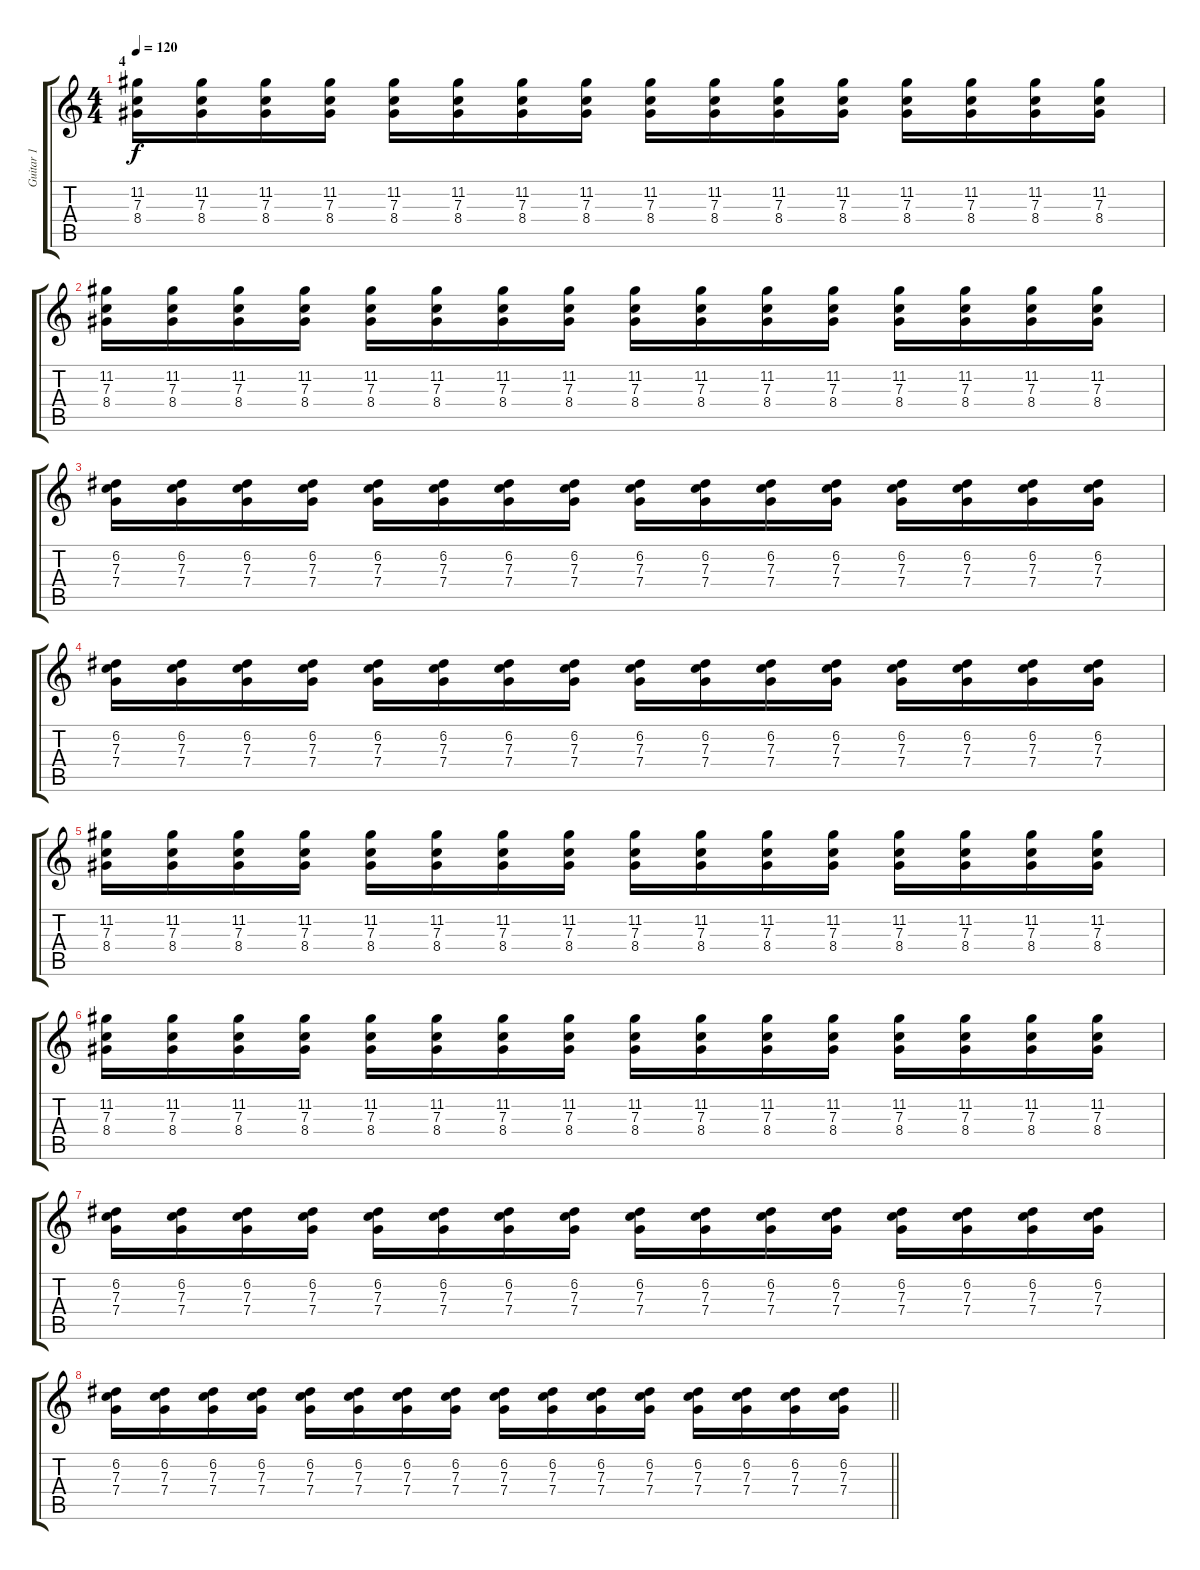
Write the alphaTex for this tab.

\track ("Guitar 1" "Guitar 1") {instrument distortionguitar}
\staff {score tabs}
\tuning (D4 A3 F3 C3 G2 C2) {hide}
\ts (4 4)
\section ("" "4")
\tempo 120
\clef g2
\ks c
(11.2 7.3 8.4).16{dy f} (11.2 7.3 8.4).16 (11.2 7.3 8.4).16 (11.2 7.3 8.4).16 (11.2 7.3 8.4).16 (11.2 7.3 8.4).16 (11.2 7.3 8.4).16 (11.2 7.3 8.4).16 (11.2 7.3 8.4).16 (11.2 7.3 8.4).16 (11.2 7.3 8.4).16 (11.2 7.3 8.4).16 (11.2 7.3 8.4).16 (11.2 7.3 8.4).16 (11.2 7.3 8.4).16 (11.2 7.3 8.4).16 |
(11.2 7.3 8.4).16 (11.2 7.3 8.4).16 (11.2 7.3 8.4).16 (11.2 7.3 8.4).16 (11.2 7.3 8.4).16 (11.2 7.3 8.4).16 (11.2 7.3 8.4).16 (11.2 7.3 8.4).16 (11.2 7.3 8.4).16 (11.2 7.3 8.4).16 (11.2 7.3 8.4).16 (11.2 7.3 8.4).16 (11.2 7.3 8.4).16 (11.2 7.3 8.4).16 (11.2 7.3 8.4).16 (11.2 7.3 8.4).16 |
(6.2 7.3 7.4).16 (6.2 7.3 7.4).16 (6.2 7.3 7.4).16 (6.2 7.3 7.4).16 (6.2 7.3 7.4).16 (6.2 7.3 7.4).16 (6.2 7.3 7.4).16 (6.2 7.3 7.4).16 (6.2 7.3 7.4).16 (6.2 7.3 7.4).16 (6.2 7.3 7.4).16 (6.2 7.3 7.4).16 (6.2 7.3 7.4).16 (6.2 7.3 7.4).16 (6.2 7.3 7.4).16 (6.2 7.3 7.4).16 |
(6.2 7.3 7.4).16 (6.2 7.3 7.4).16 (6.2 7.3 7.4).16 (6.2 7.3 7.4).16 (6.2 7.3 7.4).16 (6.2 7.3 7.4).16 (6.2 7.3 7.4).16 (6.2 7.3 7.4).16 (6.2 7.3 7.4).16 (6.2 7.3 7.4).16 (6.2 7.3 7.4).16 (6.2 7.3 7.4).16 (6.2 7.3 7.4).16 (6.2 7.3 7.4).16 (6.2 7.3 7.4).16 (6.2 7.3 7.4).16 |
(11.2 7.3 8.4).16 (11.2 7.3 8.4).16 (11.2 7.3 8.4).16 (11.2 7.3 8.4).16 (11.2 7.3 8.4).16 (11.2 7.3 8.4).16 (11.2 7.3 8.4).16 (11.2 7.3 8.4).16 (11.2 7.3 8.4).16 (11.2 7.3 8.4).16 (11.2 7.3 8.4).16 (11.2 7.3 8.4).16 (11.2 7.3 8.4).16 (11.2 7.3 8.4).16 (11.2 7.3 8.4).16 (11.2 7.3 8.4).16 |
(11.2 7.3 8.4).16 (11.2 7.3 8.4).16 (11.2 7.3 8.4).16 (11.2 7.3 8.4).16 (11.2 7.3 8.4).16 (11.2 7.3 8.4).16 (11.2 7.3 8.4).16 (11.2 7.3 8.4).16 (11.2 7.3 8.4).16 (11.2 7.3 8.4).16 (11.2 7.3 8.4).16 (11.2 7.3 8.4).16 (11.2 7.3 8.4).16 (11.2 7.3 8.4).16 (11.2 7.3 8.4).16 (11.2 7.3 8.4).16 |
(6.2 7.3 7.4).16 (6.2 7.3 7.4).16 (6.2 7.3 7.4).16 (6.2 7.3 7.4).16 (6.2 7.3 7.4).16 (6.2 7.3 7.4).16 (6.2 7.3 7.4).16 (6.2 7.3 7.4).16 (6.2 7.3 7.4).16 (6.2 7.3 7.4).16 (6.2 7.3 7.4).16 (6.2 7.3 7.4).16 (6.2 7.3 7.4).16 (6.2 7.3 7.4).16 (6.2 7.3 7.4).16 (6.2 7.3 7.4).16 |
\barLineRight lightlight
(6.2 7.3 7.4).16 (6.2 7.3 7.4).16 (6.2 7.3 7.4).16 (6.2 7.3 7.4).16 (6.2 7.3 7.4).16 (6.2 7.3 7.4).16 (6.2 7.3 7.4).16 (6.2 7.3 7.4).16 (6.2 7.3 7.4).16 (6.2 7.3 7.4).16 (6.2 7.3 7.4).16 (6.2 7.3 7.4).16 (6.2 7.3 7.4).16 (6.2 7.3 7.4).16 (6.2 7.3 7.4).16 (6.2 7.3 7.4).16
